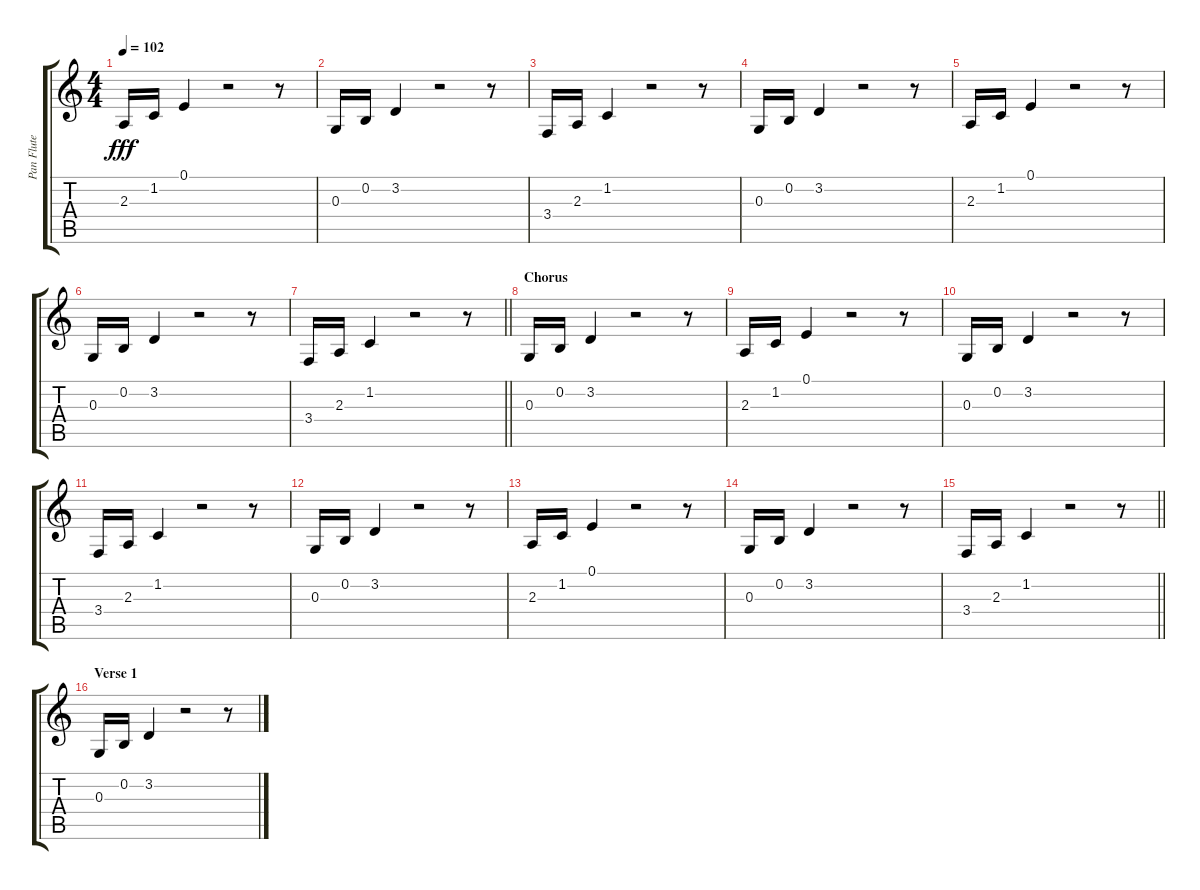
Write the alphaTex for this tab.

\track ("Pan Flute" "Pan Flute") {instrument panflute}
\staff {score tabs}
\tuning (E4 B3 G3 D3 A2 E2) {hide}
\ts (4 4)
\tempo 102
\clef g2
\ks c
2.3.16{dy fff} 1.2.16 0.1.4 r.2 r.8 |
0.3.16 0.2.16 3.2.4 r.2 r.8 |
3.4.16 2.3.16 1.2.4 r.2 r.8 |
0.3.16 0.2.16 3.2.4 r.2 r.8 |
2.3.16 1.2.16 0.1.4 r.2 r.8 |
0.3.16 0.2.16 3.2.4 r.2 r.8 |
\barLineRight lightlight
3.4.16 2.3.16 1.2.4 r.2 r.8 |
\section ("" "Chorus")
0.3.16 0.2.16 3.2.4 r.2 r.8 |
2.3.16 1.2.16 0.1.4 r.2 r.8 |
0.3.16 0.2.16 3.2.4 r.2 r.8 |
3.4.16 2.3.16 1.2.4 r.2 r.8 |
0.3.16 0.2.16 3.2.4 r.2 r.8 |
2.3.16 1.2.16 0.1.4 r.2 r.8 |
0.3.16 0.2.16 3.2.4 r.2 r.8 |
\barLineRight lightlight
3.4.16 2.3.16 1.2.4 r.2 r.8 |
\section ("" "Verse 1")
0.3.16 0.2.16 3.2.4 r.2 r.8
